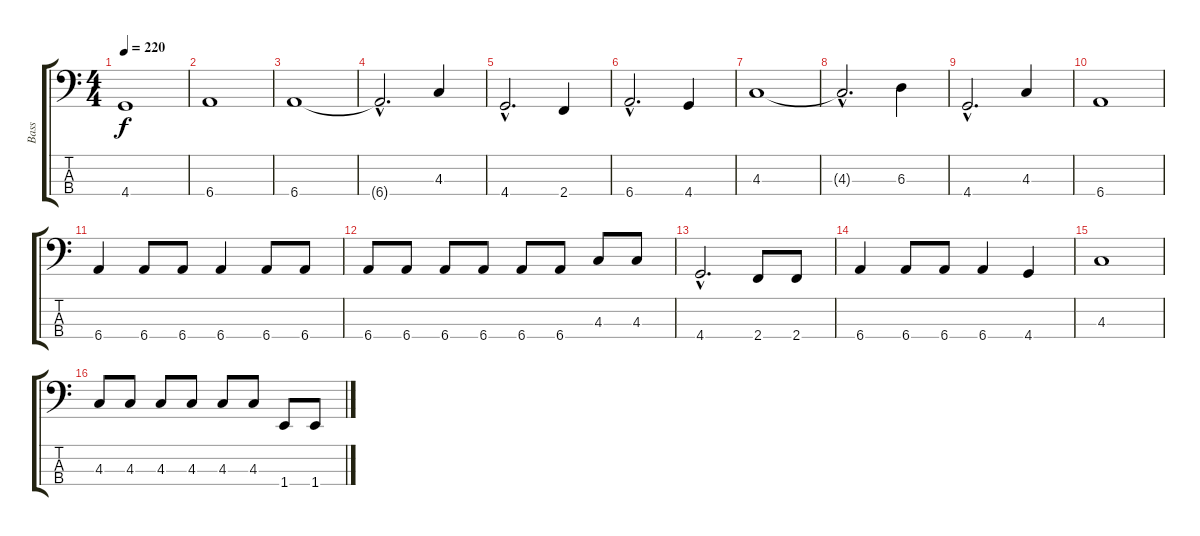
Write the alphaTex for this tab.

\track ("Bass" "Bass") {instrument electricbassfinger}
\staff {score tabs}
\tuning (Gb2 Db2 Ab1 Eb1) {hide}
\ts (4 4)
\tempo 220
\clef f4
\ks c
4.4.1{dy f} |
6.4.1 |
6.4.1 |
6.4{hac t}.2{d} 4.3.4 |
4.4{hac}.2{d} 2.4.4 |
6.4{hac}.2{d} 4.4.4 |
4.3.1 |
4.3{hac t}.2{d} 6.3.4 |
4.4{hac}.2{d} 4.3.4 |
6.4.1 |
6.4.4 6.4.8 6.4.8 6.4.4 6.4.8 6.4.8 |
6.4.8 6.4.8 6.4.8 6.4.8 6.4.8 6.4.8 4.3.8 4.3.8 |
4.4{hac}.2{d} 2.4.8 2.4.8 |
6.4.4 6.4.8 6.4.8 6.4.4 4.4.4 |
4.3.1 |
4.3.8 4.3.8 4.3.8 4.3.8 4.3.8 4.3.8 1.4.8 1.4.8
